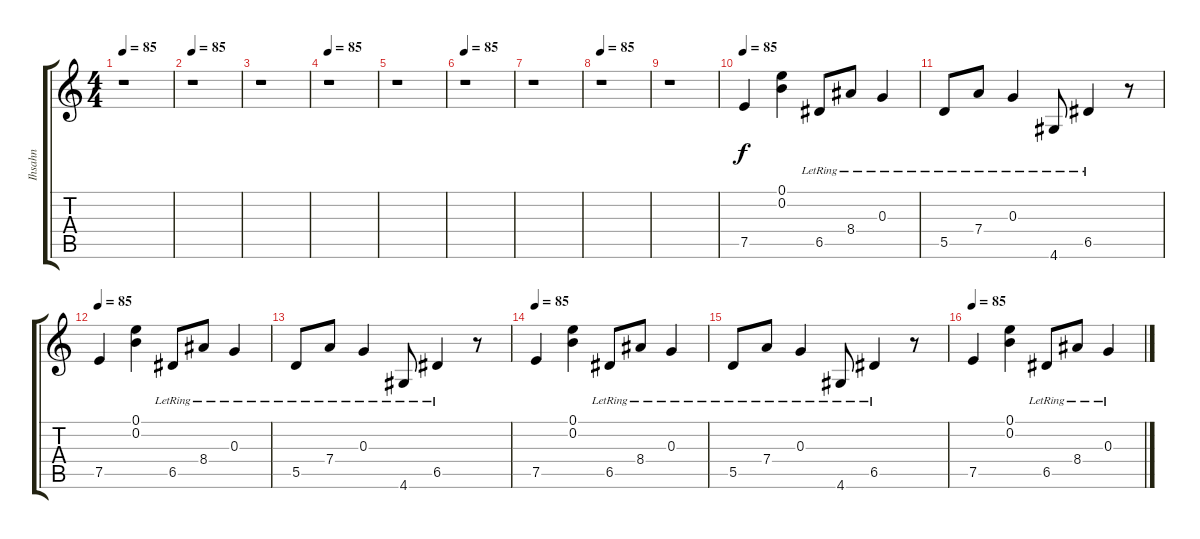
\track ("Ihsahn" "Ihsahn") {instrument distortionguitar}
\staff {score tabs}
\tuning (E4 B3 G3 D3 A2 E2) {hide}
\ts (4 4)
\tempo 85
\clef g2
\ks c
r.1{dy f} |
\tempo 85
r.1 |
r.1 |
\tempo 85
r.1 |
r.1 |
\tempo 85
r.1 |
r.1 |
\tempo 85
r.1 |
r.1 |
\tempo 85
7.5.4 (0.1 0.2).4 6.5{lr}.8 8.4{lr}.8 0.3{lr}.4 |
5.5{lr}.8 7.4{lr}.8 0.3{lr}.4 4.6{lr}.8 6.5{lr}.4 r.8 |
\tempo 85
7.5.4 (0.1 0.2).4 6.5{lr}.8 8.4{lr}.8 0.3{lr}.4 |
5.5{lr}.8 7.4{lr}.8 0.3{lr}.4 4.6{lr}.8 6.5{lr}.4 r.8 |
\tempo 85
7.5.4 (0.1 0.2).4 6.5{lr}.8 8.4{lr}.8 0.3{lr}.4 |
5.5{lr}.8 7.4{lr}.8 0.3{lr}.4 4.6{lr}.8 6.5{lr}.4 r.8 |
\tempo 85
7.5.4 (0.1 0.2).4 6.5{lr}.8 8.4{lr}.8 0.3{lr}.4
